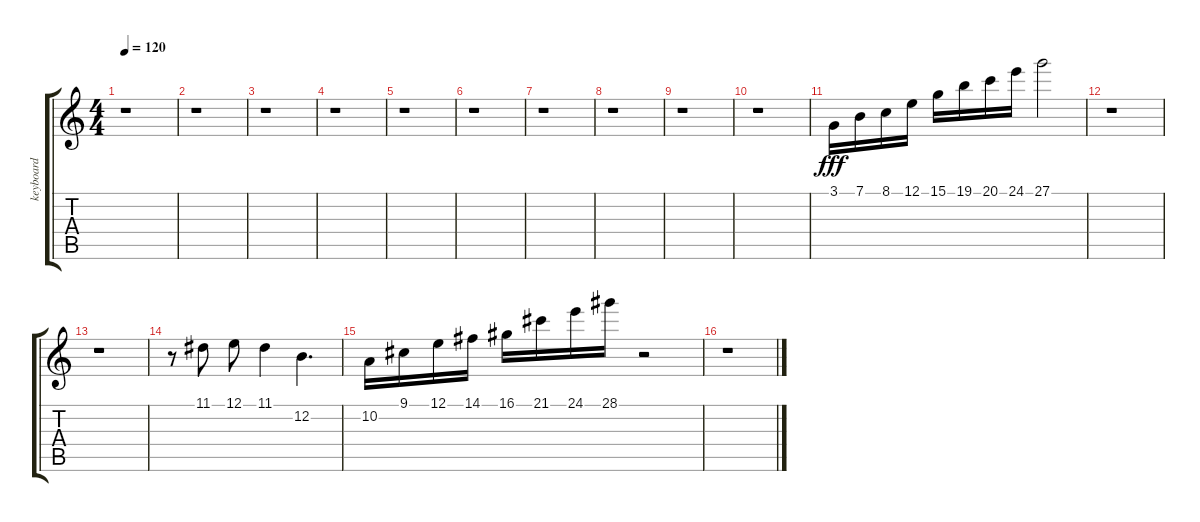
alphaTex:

\track ("keyboard" "keyboard") {instrument electricpiano2}
\staff {score tabs}
\tuning (E4 B3 G3 D3 A2 E2) {hide}
\ts (4 4)
\tempo 120
\clef g2
\ks c
r.1{dy fff} |
r.1 |
r.1 |
r.1 |
r.1 |
r.1 |
r.1 |
r.1 |
r.1 |
r.1 |
3.1.16 7.1.16 8.1.16 12.1.16 15.1.16 19.1.16 20.1.16 24.1.16 27.1.2 |
r.1 |
r.1 |
r.8 11.1.8 12.1.8 11.1.4 12.2.4{d} |
10.2.16 9.1.16 12.1.16 14.1.16 16.1.16 21.1.16 24.1.16 28.1.16 r.2 |
r.1
